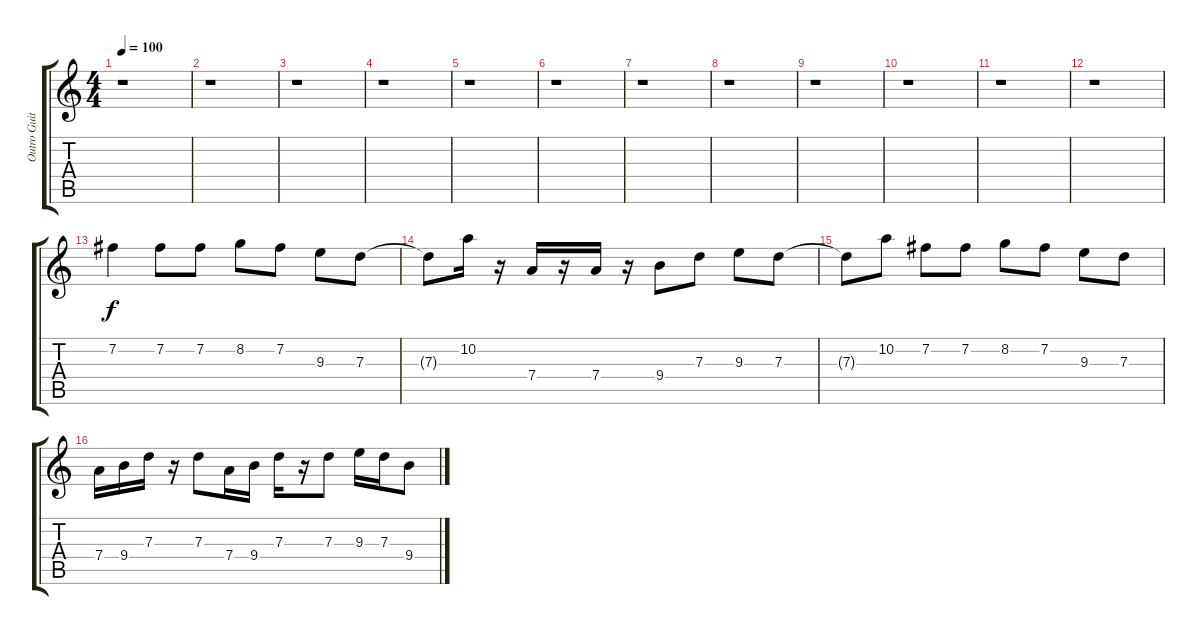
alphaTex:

\track ("Outro Guitar" "Outro Guit") {instrument distortionguitar}
\staff {score tabs}
\tuning (E4 B3 G3 D3 A2 E2) {hide}
\ts (4 4)
\tempo 100
\clef g2
\ks c
r.1{dy f} |
r.1 |
r.1 |
r.1 |
r.1 |
r.1 |
r.1 |
r.1 |
r.1 |
r.1 |
r.1 |
r.1 |
7.2.4 7.2.8 7.2.8 8.2.8 7.2.8 9.3.8 7.3.8 |
7.3{t}.8 10.2.16 r.16 7.4.16 r.16 7.4.16 r.16 9.4.8 7.3.8 9.3.8 7.3.8 |
7.3{t}.8 10.2.8 7.2.8 7.2.8 8.2.8 7.2.8 9.3.8 7.3.8 |
7.4.16 9.4.16 7.3.16 r.16 7.3.8 7.4.16 9.4.16 7.3.16 r.16 7.3.8 9.3.16 7.3.16 9.4.8
